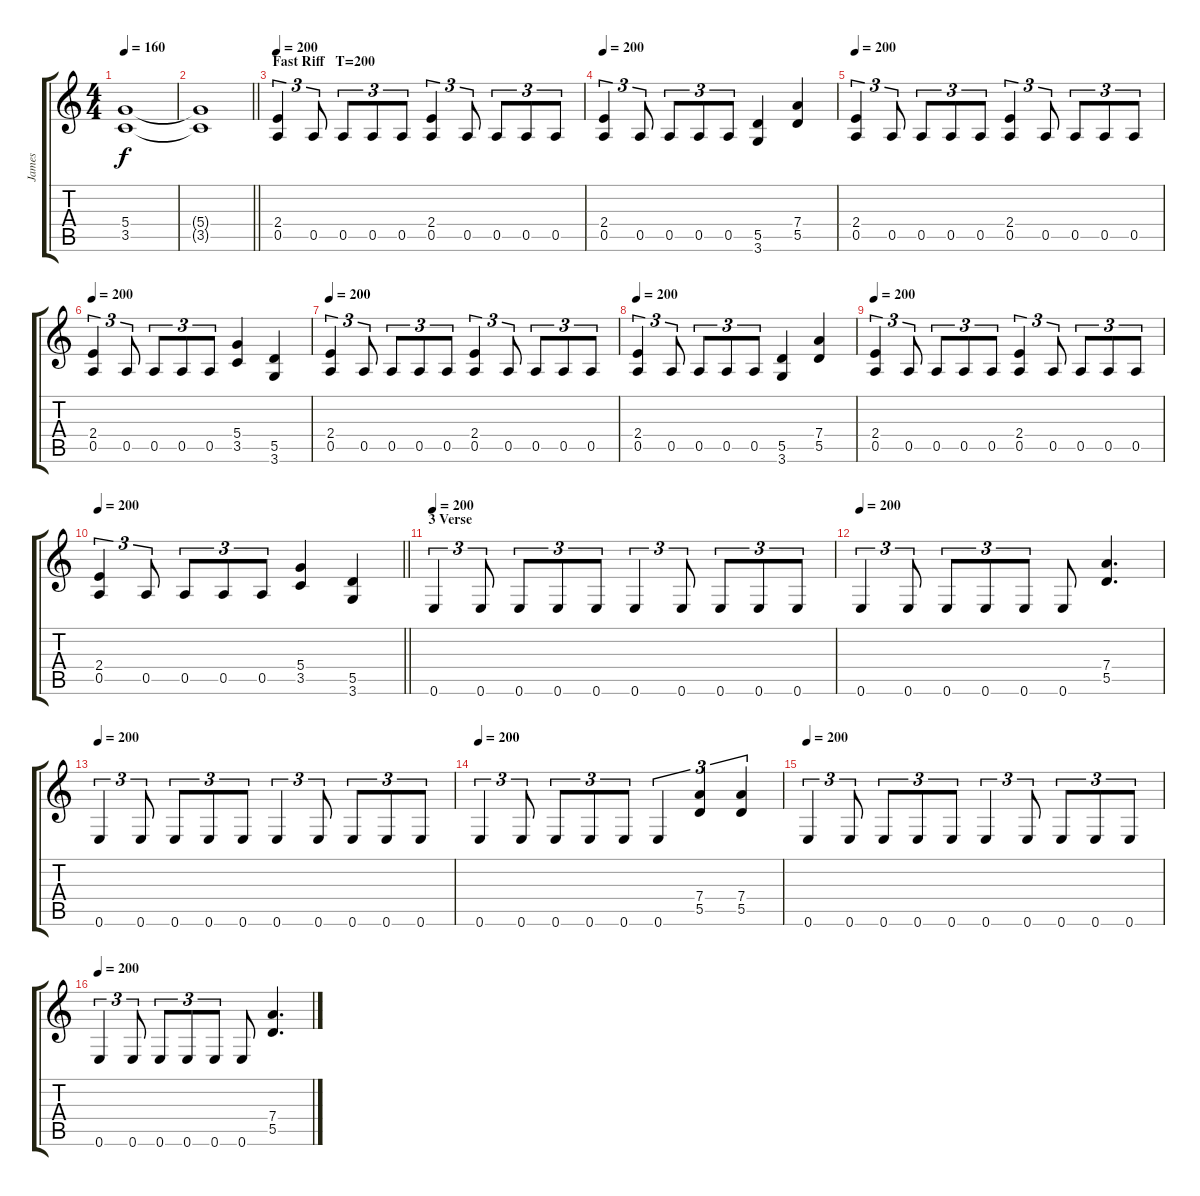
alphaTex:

\track ("James" "James") {instrument distortionguitar}
\staff {score tabs}
\tuning (E4 B3 G3 D3 A2 E2) {hide}
\ts (4 4)
\tempo 160
\clef g2
\ks c
(5.4{t} 3.5{t}).1{dy f} |
\barLineRight lightlight
(5.4{t} 3.5{t}).1 |
\section ("" "Fast Riff   T=200")
\tempo 200
(2.4 0.5).4{tu (3 2)} 0.5.8{tu (3 2)} 0.5.8{tu (3 2)} 0.5.8{tu (3 2)} 0.5.8{tu (3 2)} (2.4 0.5).4{tu (3 2)} 0.5.8{tu (3 2)} 0.5.8{tu (3 2)} 0.5.8{tu (3 2)} 0.5.8{tu (3 2)} |
\tempo 200
(2.4 0.5).4{tu (3 2)} 0.5.8{tu (3 2)} 0.5.8{tu (3 2)} 0.5.8{tu (3 2)} 0.5.8{tu (3 2)} (5.5 3.6).4 (7.4 5.5).4 |
\tempo 200
(2.4 0.5).4{tu (3 2)} 0.5.8{tu (3 2)} 0.5.8{tu (3 2)} 0.5.8{tu (3 2)} 0.5.8{tu (3 2)} (2.4 0.5).4{tu (3 2)} 0.5.8{tu (3 2)} 0.5.8{tu (3 2)} 0.5.8{tu (3 2)} 0.5.8{tu (3 2)} |
\tempo 200
(2.4 0.5).4{tu (3 2)} 0.5.8{tu (3 2)} 0.5.8{tu (3 2)} 0.5.8{tu (3 2)} 0.5.8{tu (3 2)} (5.4 3.5).4 (5.5 3.6).4 |
\tempo 200
(2.4 0.5).4{tu (3 2)} 0.5.8{tu (3 2)} 0.5.8{tu (3 2)} 0.5.8{tu (3 2)} 0.5.8{tu (3 2)} (2.4 0.5).4{tu (3 2)} 0.5.8{tu (3 2)} 0.5.8{tu (3 2)} 0.5.8{tu (3 2)} 0.5.8{tu (3 2)} |
\tempo 200
(2.4 0.5).4{tu (3 2)} 0.5.8{tu (3 2)} 0.5.8{tu (3 2)} 0.5.8{tu (3 2)} 0.5.8{tu (3 2)} (5.5 3.6).4 (7.4 5.5).4 |
\tempo 200
(2.4 0.5).4{tu (3 2)} 0.5.8{tu (3 2)} 0.5.8{tu (3 2)} 0.5.8{tu (3 2)} 0.5.8{tu (3 2)} (2.4 0.5).4{tu (3 2)} 0.5.8{tu (3 2)} 0.5.8{tu (3 2)} 0.5.8{tu (3 2)} 0.5.8{tu (3 2)} |
\tempo 200
\barLineRight lightlight
(2.4 0.5).4{tu (3 2)} 0.5.8{tu (3 2)} 0.5.8{tu (3 2)} 0.5.8{tu (3 2)} 0.5.8{tu (3 2)} (5.4 3.5).4 (5.5 3.6).4 |
\section ("" "3 Verse")
\tempo 200
0.6.4{tu (3 2)} 0.6.8{tu (3 2)} 0.6.8{tu (3 2)} 0.6.8{tu (3 2)} 0.6.8{tu (3 2)} 0.6.4{tu (3 2)} 0.6.8{tu (3 2)} 0.6.8{tu (3 2)} 0.6.8{tu (3 2)} 0.6.8{tu (3 2)} |
\tempo 200
0.6.4{tu (3 2)} 0.6.8{tu (3 2)} 0.6.8{tu (3 2)} 0.6.8{tu (3 2)} 0.6.8{tu (3 2)} 0.6.8 (7.4 5.5).4{d} |
\tempo 200
0.6.4{tu (3 2)} 0.6.8{tu (3 2)} 0.6.8{tu (3 2)} 0.6.8{tu (3 2)} 0.6.8{tu (3 2)} 0.6.4{tu (3 2)} 0.6.8{tu (3 2)} 0.6.8{tu (3 2)} 0.6.8{tu (3 2)} 0.6.8{tu (3 2)} |
\tempo 200
0.6.4{tu (3 2)} 0.6.8{tu (3 2)} 0.6.8{tu (3 2)} 0.6.8{tu (3 2)} 0.6.8{tu (3 2)} 0.6.4{tu (3 2)} (7.4 5.5).4{tu (3 2)} (7.4 5.5).4{tu (3 2)} |
\tempo 200
0.6.4{tu (3 2)} 0.6.8{tu (3 2)} 0.6.8{tu (3 2)} 0.6.8{tu (3 2)} 0.6.8{tu (3 2)} 0.6.4{tu (3 2)} 0.6.8{tu (3 2)} 0.6.8{tu (3 2)} 0.6.8{tu (3 2)} 0.6.8{tu (3 2)} |
\tempo 200
0.6.4{tu (3 2)} 0.6.8{tu (3 2)} 0.6.8{tu (3 2)} 0.6.8{tu (3 2)} 0.6.8{tu (3 2)} 0.6.8 (7.4 5.5).4{d}
